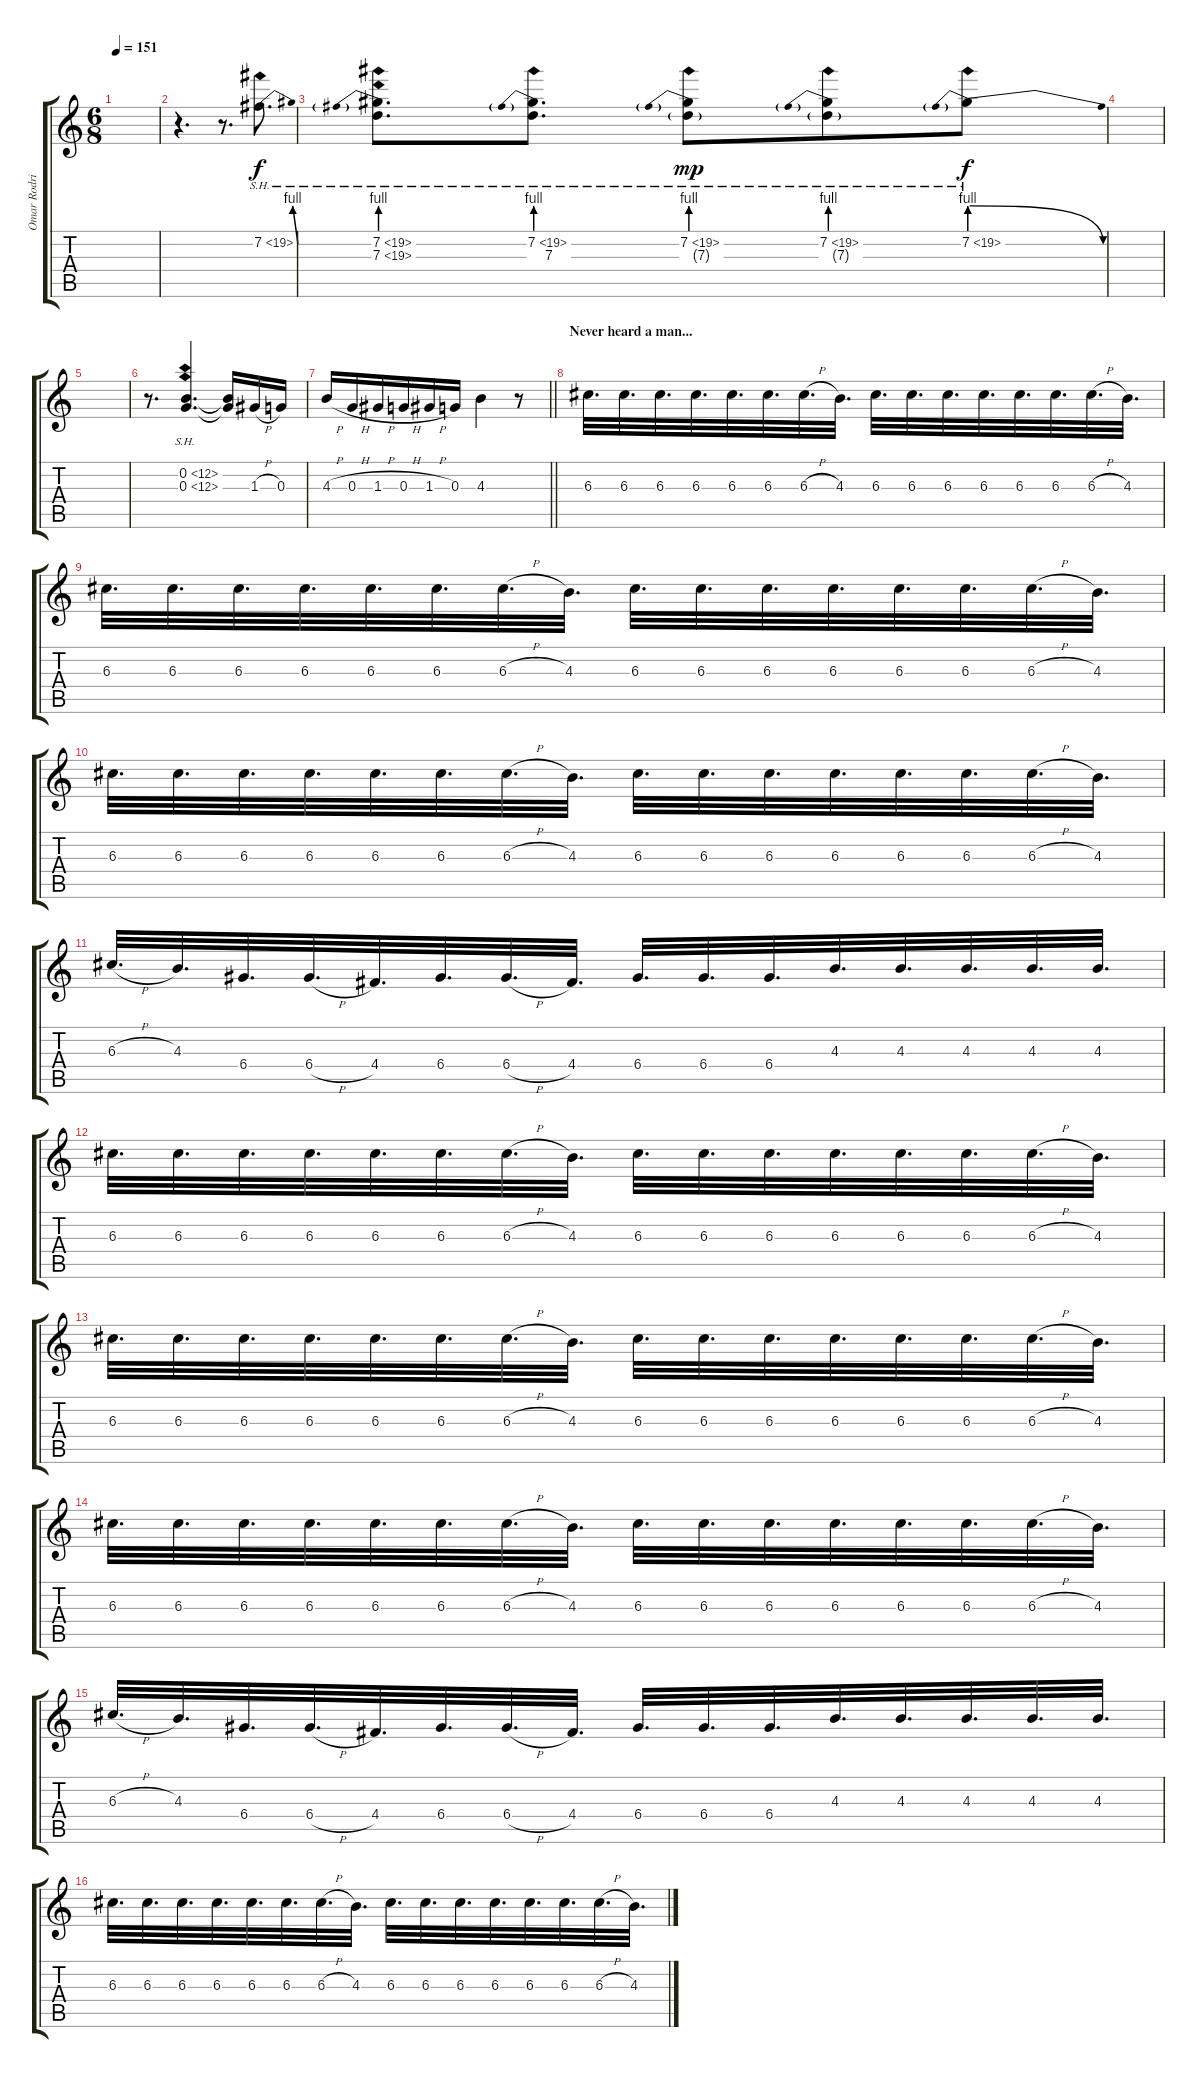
\track ("Omar Rodriguez-Lopez" "Omar Rodri") {instrument distortionguitar}
\staff {score tabs}
\tuning (E4 B3 G3 D3 A2 E2) {hide}
\ts (6 8)
\tempo 151
\clef g2
\ks c
|
r.4{d} r.8{d} 7.2{be (bend 0 0 60 4) sh 12}.8{d} |
(7.2{be (prebend 0 4 60 4) sh 12} 7.3{sh 12}).8{d} (7.2{be (prebend 0 4 60 4) sh 12} 7.3).8{d} (7.2{be (prebend 0 4 60 4) sh 12} 7.3{g}).8{dy mp} (7.2{be (prebend 0 4 60 4) sh 12} 7.3{g}).8 7.2{be (prebendrelease 0 4 60 0) sh 12}.8{dy f} |
|
|
r.8{d} (0.2{sh 12} 0.3{sh 12}).4{d} (0.2{t} 0.3{t}).16 1.3{h}.16 0.3.16 |
\barLineRight lightlight
4.3{h}.16 0.3{h}.16 1.3{h}.16 0.3{h}.16 1.3{h}.16 0.3.16 4.3.4 r.8 |
\section ("" "Never heard a man...")
6.3.32{d volume 8 balance 16} 6.3.32{d} 6.3.32{d} 6.3.32{d} 6.3.32{d} 6.3.32{d} 6.3{h}.32{d} 4.3.32{d} 6.3.32{d} 6.3.32{d} 6.3.32{d} 6.3.32{d} 6.3.32{d} 6.3.32{d} 6.3{h}.32{d} 4.3.32{d} |
6.3.32{d} 6.3.32{d} 6.3.32{d} 6.3.32{d} 6.3.32{d} 6.3.32{d} 6.3{h}.32{d} 4.3.32{d} 6.3.32{d} 6.3.32{d} 6.3.32{d} 6.3.32{d} 6.3.32{d} 6.3.32{d} 6.3{h}.32{d} 4.3.32{d} |
6.3.32{d} 6.3.32{d} 6.3.32{d} 6.3.32{d} 6.3.32{d} 6.3.32{d} 6.3{h}.32{d} 4.3.32{d} 6.3.32{d} 6.3.32{d} 6.3.32{d} 6.3.32{d} 6.3.32{d} 6.3.32{d} 6.3{h}.32{d} 4.3.32{d} |
6.3{h}.32{d} 4.3.32{d} 6.4.32{d} 6.4{h}.32{d} 4.4.32{d} 6.4.32{d} 6.4{h}.32{d} 4.4.32{d} 6.4.32{d} 6.4.32{d} 6.4.32{d} 4.3.32{d} 4.3.32{d} 4.3.32{d} 4.3.32{d} 4.3.32{d} |
6.3.32{d} 6.3.32{d} 6.3.32{d} 6.3.32{d} 6.3.32{d} 6.3.32{d} 6.3{h}.32{d} 4.3.32{d} 6.3.32{d} 6.3.32{d} 6.3.32{d} 6.3.32{d} 6.3.32{d} 6.3.32{d} 6.3{h}.32{d} 4.3.32{d} |
6.3.32{d} 6.3.32{d} 6.3.32{d} 6.3.32{d} 6.3.32{d} 6.3.32{d} 6.3{h}.32{d} 4.3.32{d} 6.3.32{d} 6.3.32{d} 6.3.32{d} 6.3.32{d} 6.3.32{d} 6.3.32{d} 6.3{h}.32{d} 4.3.32{d} |
6.3.32{d} 6.3.32{d} 6.3.32{d} 6.3.32{d} 6.3.32{d} 6.3.32{d} 6.3{h}.32{d} 4.3.32{d} 6.3.32{d} 6.3.32{d} 6.3.32{d} 6.3.32{d} 6.3.32{d} 6.3.32{d} 6.3{h}.32{d} 4.3.32{d} |
6.3{h}.32{d} 4.3.32{d} 6.4.32{d} 6.4{h}.32{d} 4.4.32{d} 6.4.32{d} 6.4{h}.32{d} 4.4.32{d} 6.4.32{d} 6.4.32{d} 6.4.32{d} 4.3.32{d} 4.3.32{d} 4.3.32{d} 4.3.32{d} 4.3.32{d} |
6.3.32{d} 6.3.32{d} 6.3.32{d} 6.3.32{d} 6.3.32{d} 6.3.32{d} 6.3{h}.32{d} 4.3.32{d} 6.3.32{d} 6.3.32{d} 6.3.32{d} 6.3.32{d} 6.3.32{d} 6.3.32{d} 6.3{h}.32{d} 4.3.32{d}
